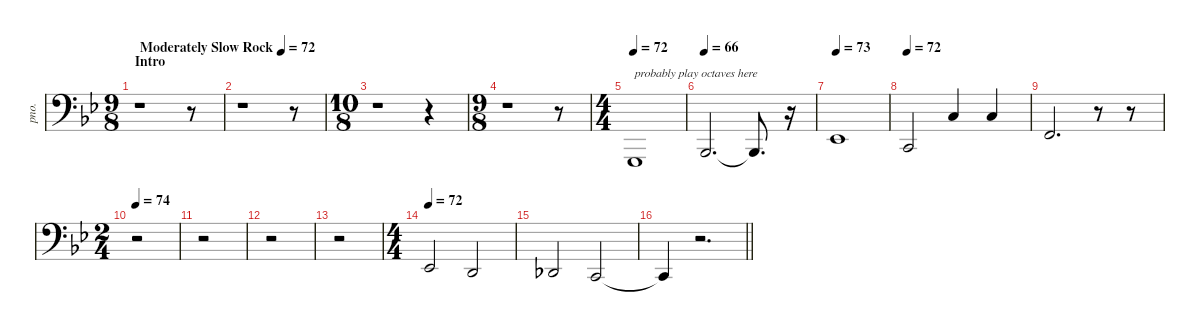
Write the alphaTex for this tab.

\defaultSystemsLayout 4
\hideDynamics
\bracketExtendMode nobrackets
\otherSystemsTrackNameOrientation horizontal
\track ("Piano Bass notes" "pno.") {instrument acousticgrandpiano}
\staff {score}
\tuning (A2 E2 B1 G1 D1 A0 E0)
\ts (9 8)
\beaming (8 3 3 3)
\section ("" "Intro")
\tempo (72 "Moderately Slow Rock")
\clef f4
\ks bb
r.1{dy f instrument acousticgrandpiano beam Down} r.8{beam Down} |
r.1{beam Down} r.8{beam Down} |
\ts (10 8)
\beaming (8 3 3 3 1)
r.1{beam Down} r.4{beam Down} |
\ts (9 8)
\beaming (8 3 3 3)
r.1{beam Down} r.8{beam Down} |
\ts (4 4)
\beaming (8 2 2 2 2)
\tempo 72
5.5{acc forcenatural}.1{txt "probably play octaves here" beam Up} |
\tempo 66
3.4{acc b}.2{d beam Up} 3.4{t acc b}.8{d beam Up} r.16{beam Up} |
\tempo 73
4.3{acc b}.1{beam Up} |
\tempo 72
5.4{acc forcenatural}.2{beam Up} 8.2{acc forcenatural}.4{dy mp beam Up} 8.2{acc forcenatural}.4{beam Up} |
6.3{acc forcenatural}.2{d dy f beam Up} r.8{beam Up} r.8{beam Up} |
\ts (2 4)
\beaming (8 2 2)
\tempo 74
r.2{beam Down} |
r.2{beam Down} |
r.2{beam Down} |
r.2{beam Down} |
\ts (4 4)
\beaming (8 2 2 2 2)
\tempo 72
4.3{acc b}.2{beam Up} 3.3{acc forcenatural}.2{beam Up} |
2.3{acc b}.2{beam Up} 1.3{acc forcenatural}.2{beam Up} |
\barLineRight lightlight
1.3{t acc forcenatural}.4{beam Up} r.2{d beam Up}
